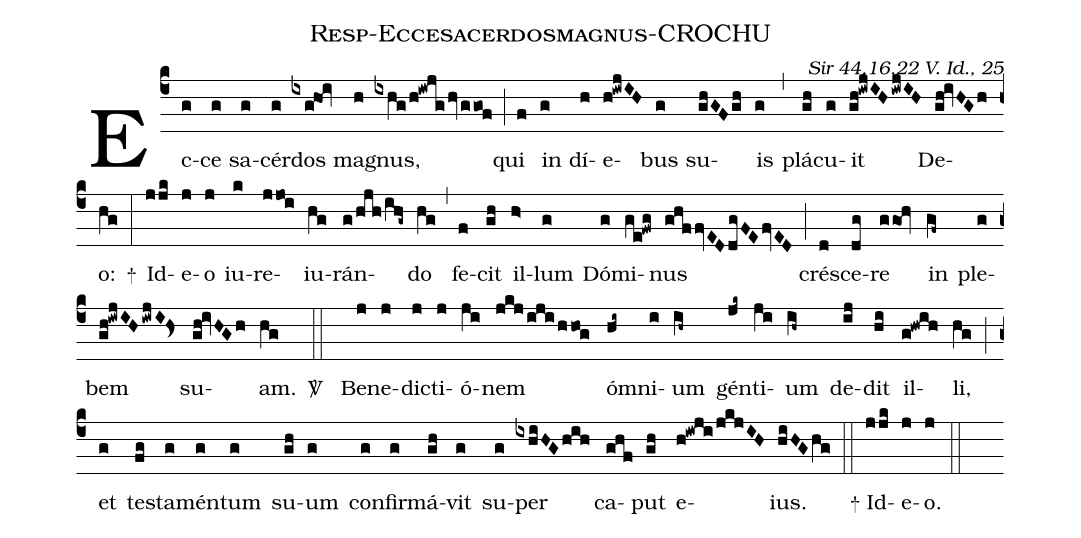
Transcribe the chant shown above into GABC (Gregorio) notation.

name: Resp-Eccesacerdosmagnus-CROCHU;
commentary: Sir 44,16,22 V. Id., 25;
%%
(c4) Ec(g)ce(g) sa(g)cér(g)dos(ixg!hoi) ma(h)gnus,(ixhg/h!iwjg/hv/ggof) (;)
qui(f) in(g) dí(h)e(h!iwjIH)bus(g) su(ghGFgh)is(g) (,)
plá(gh)cu(g)it(gh!iwjIHiwjIH) De(gh!ivHGh)o:(hg) +(:)
Id(jjk)e(j)o(j) iu(k)re(jjoi)iu(hg)rán(g/hjh/ihg~)do(hg) (,)
fe(f)cit(gh) il(h>)lum(g) Dó(g)mi(ge!fwg)nus(ghffvEDdgFEfvED) (;)
cré(d)sce(dg)re(ggOh) in(gf~) ple(g)bem(gh!iwjIHiwjI!Hs<) su(gh!ivHGh)am.(hg) <sp>V/</sp> (::) Be(j)ne(j)di(j)cti(j)ó(ji)nem(jkj/iji/hhog) ó(hi~)mni(i)um(ih~) gén(jk~)ti(ji)um(ih~) de(ij)dit(hi) il(g!hwih)li,(hg) (;)
et(g) te(fg)sta(g)mén(g)tum(g) su(gh)um(g)
con(g)fir(g)má(gh)vit(g) su(g)per(ixhiHGhih) ca(ghf)put(gh) e(h!iwji/jkjIH)ius.(hiHGhg) (::)+
Id(jjk)e(j)o.(j) (::)
